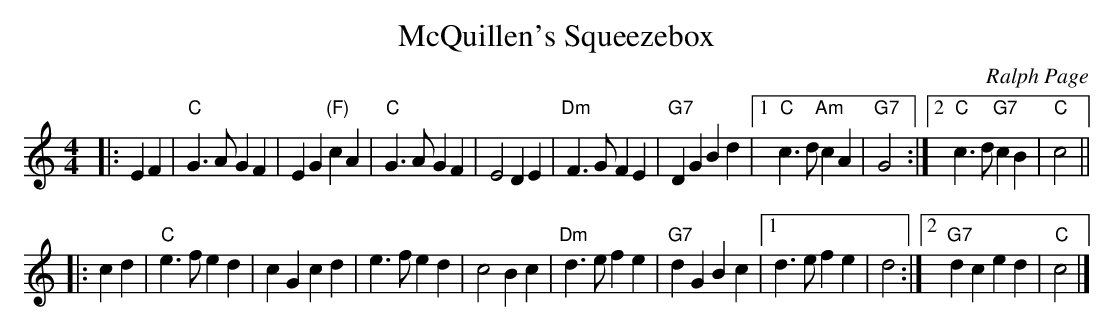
X:1
T: McQuillen's Squeezebox
C: Ralph Page
M: 4/4
L: 1/4
K: C
|: EF |\
"C"G>A GF | EG "(F)"cA | "C"G>A GF | E2 DE |\
"Dm"F>G FE | "G7"DG Bd |1 "C"c>d "Am"cA | "G7"G2 :|2 "C"c>d "G7"cB | "C"c2 ||
|: cd |\
"C"e>f ed | cG cd | e>f ed | c2 Bc |\
"Dm"d>e fe | "G7"dG Bc |1 d>e fe | d2 :|2 "G7"dc ed | "C"c2 |]
